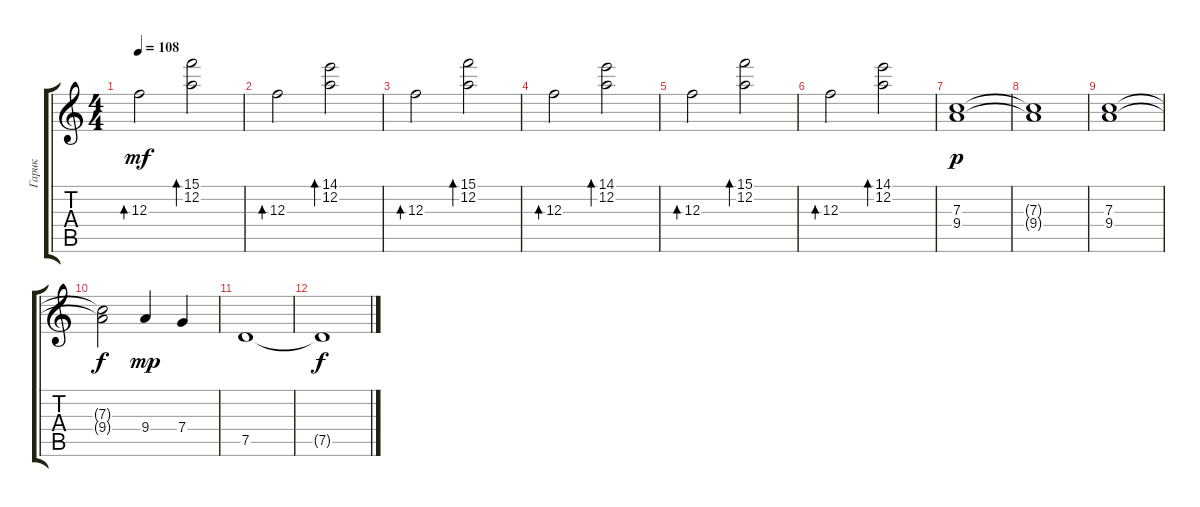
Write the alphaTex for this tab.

\track ("Гарик" "Гарик") {instrument electricguitarjazz}
\staff {score tabs}
\tuning (D4 A3 F3 C3 G2 D2) {hide}
\ts (4 4)
\tempo 108
\clef g2
\ks c
12.3.2{bd 60 dy mf} (15.1 12.2).2{bd 60} |
12.3.2{bd 60} (14.1 12.2).2{bd 60} |
12.3.2{bd 60} (15.1 12.2).2{bd 60} |
12.3.2{bd 60} (14.1 12.2).2{bd 60} |
12.3.2{bd 60} (15.1 12.2).2{bd 60} |
12.3.2{bd 60} (14.1 12.2).2{bd 60} |
(7.3 9.4).1{dy p volume 3 instrument electricguitarjazz} |
(7.3{t} 9.4{t}).1 |
(7.3 9.4).1 |
(7.3{t} 9.4{t}).2{dy f} 9.4.4{dy mp} 7.4.4 |
7.5.1 |
7.5{t}.1{dy f}
